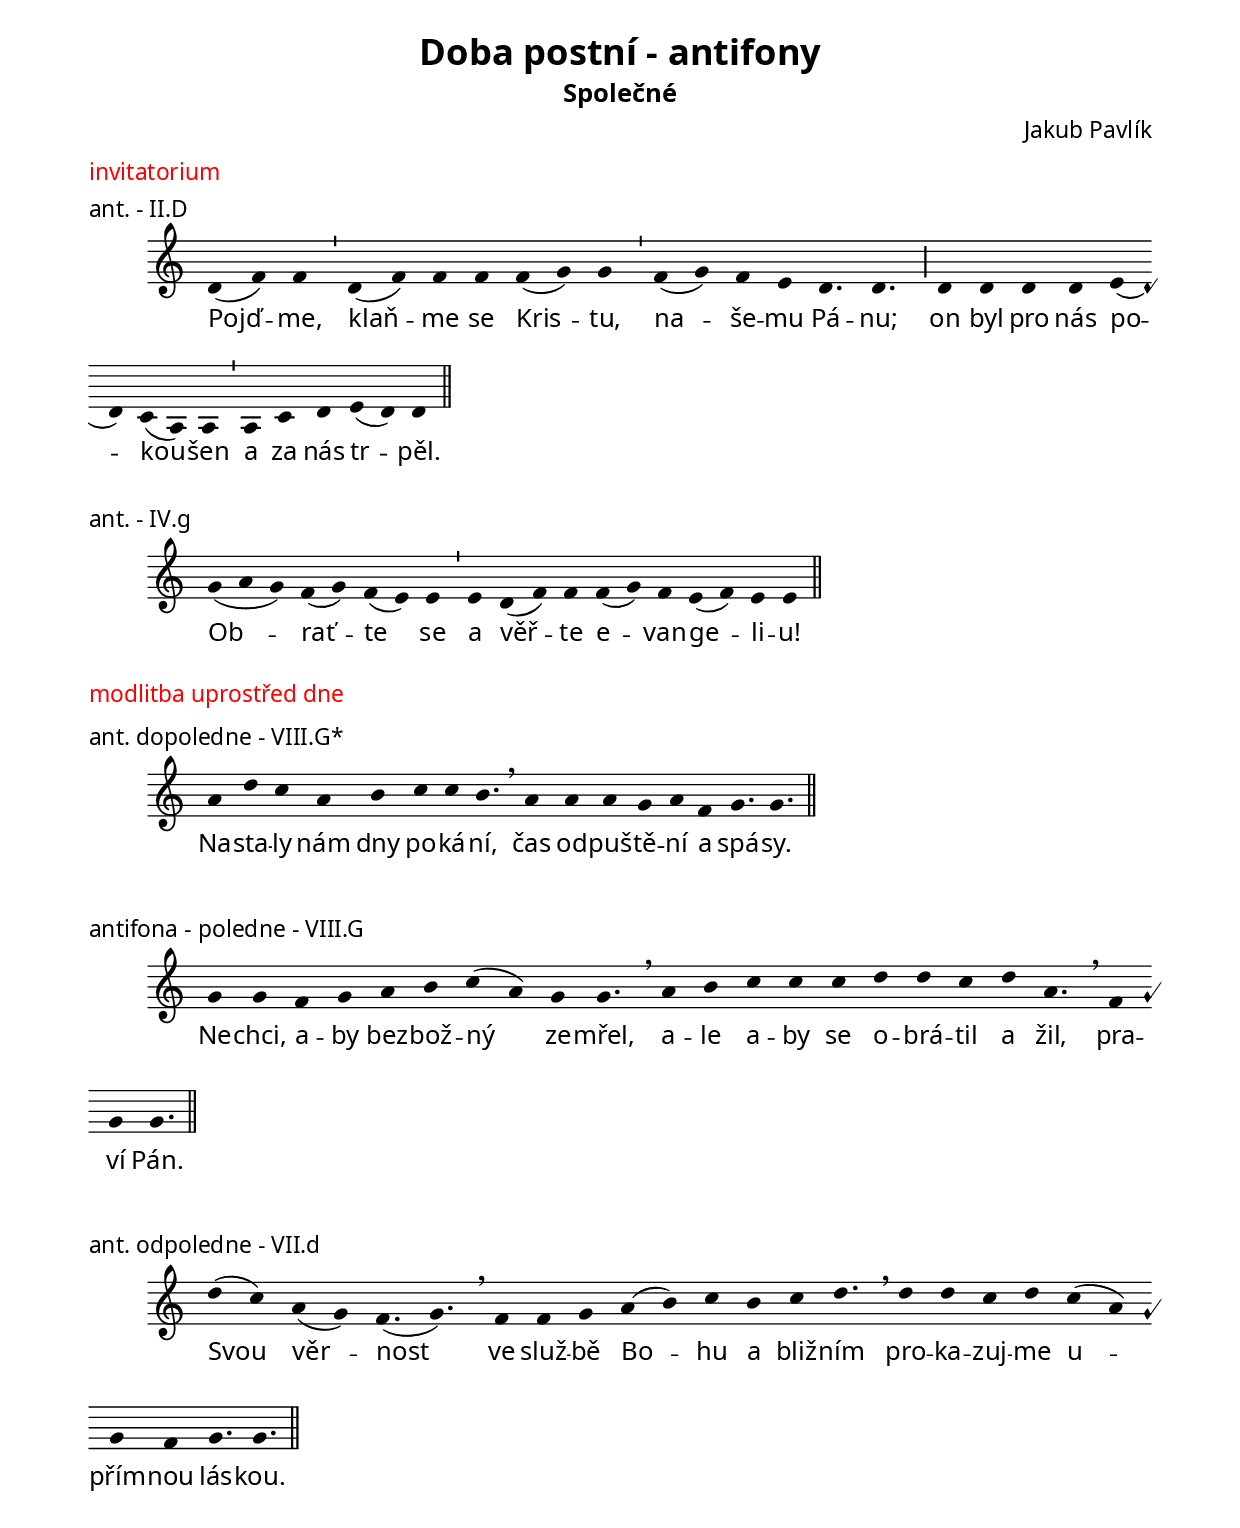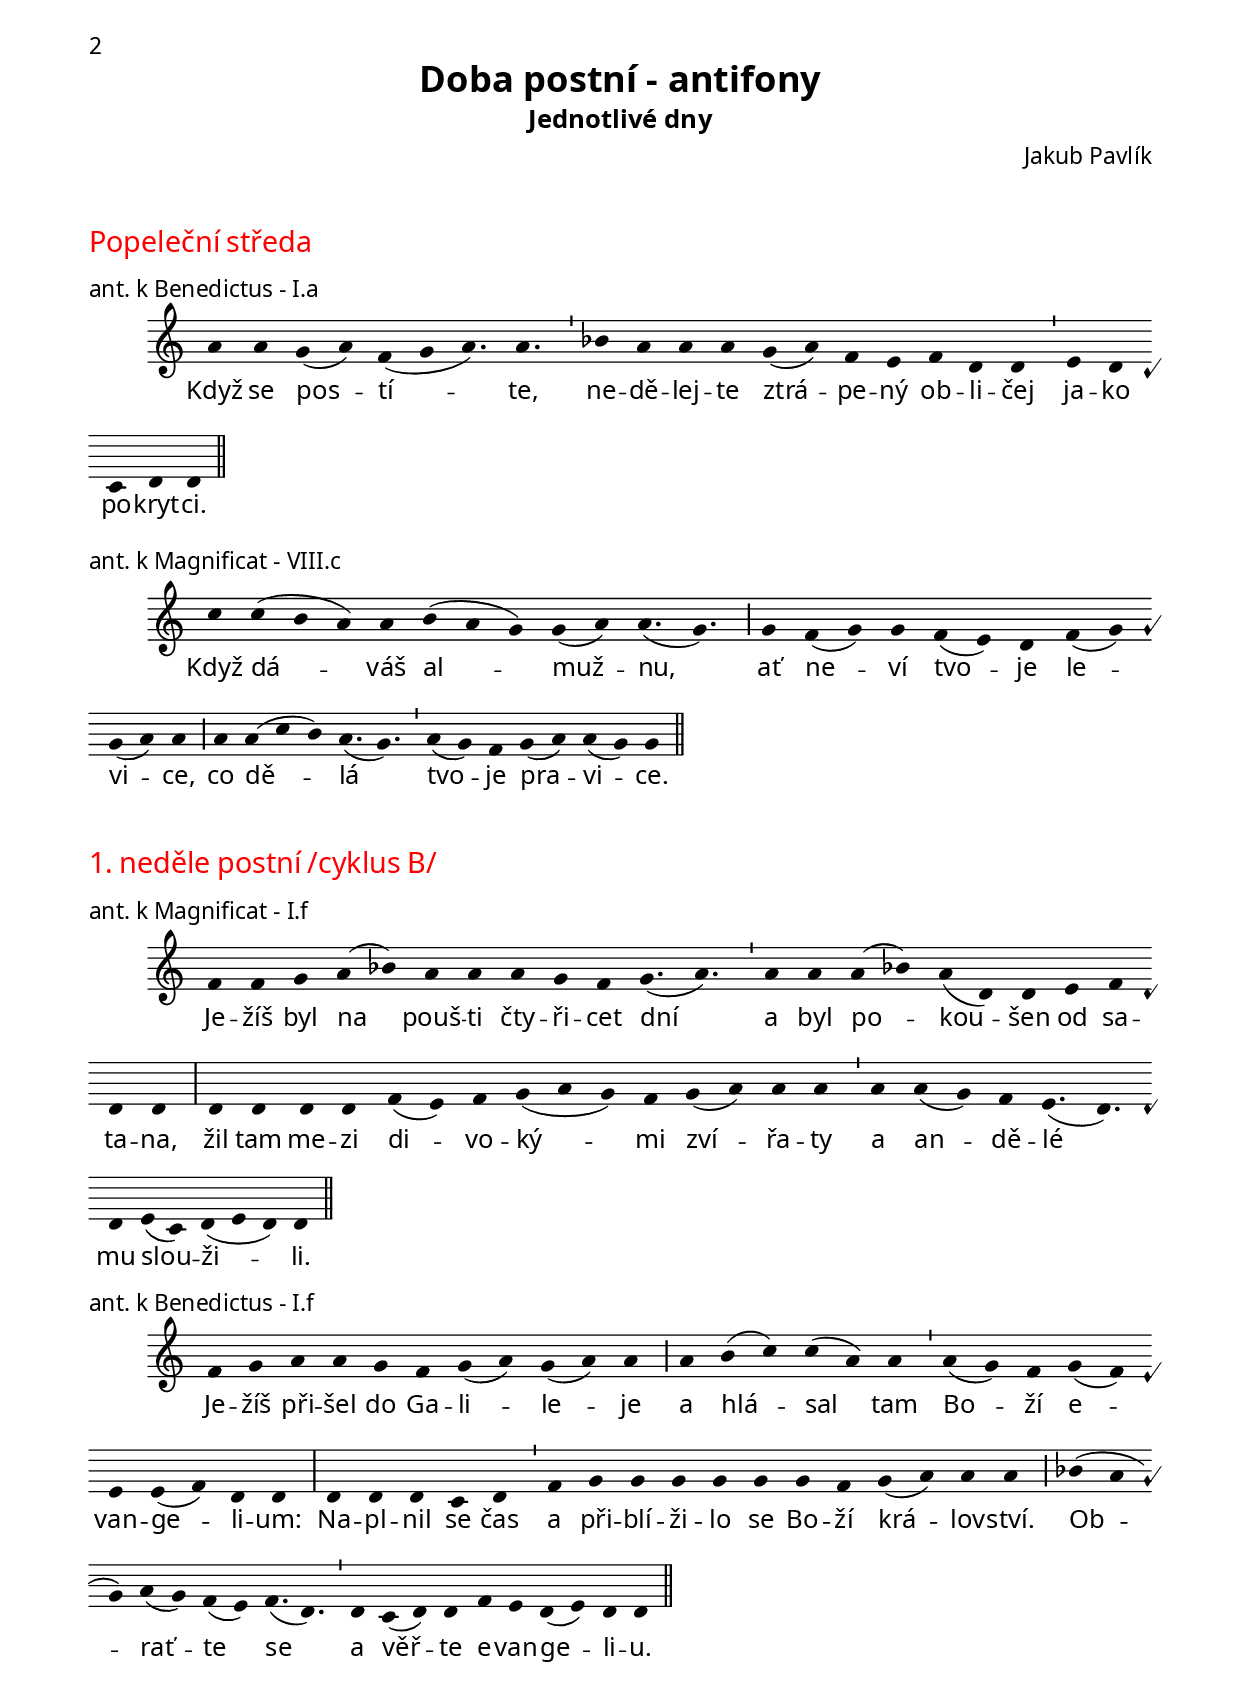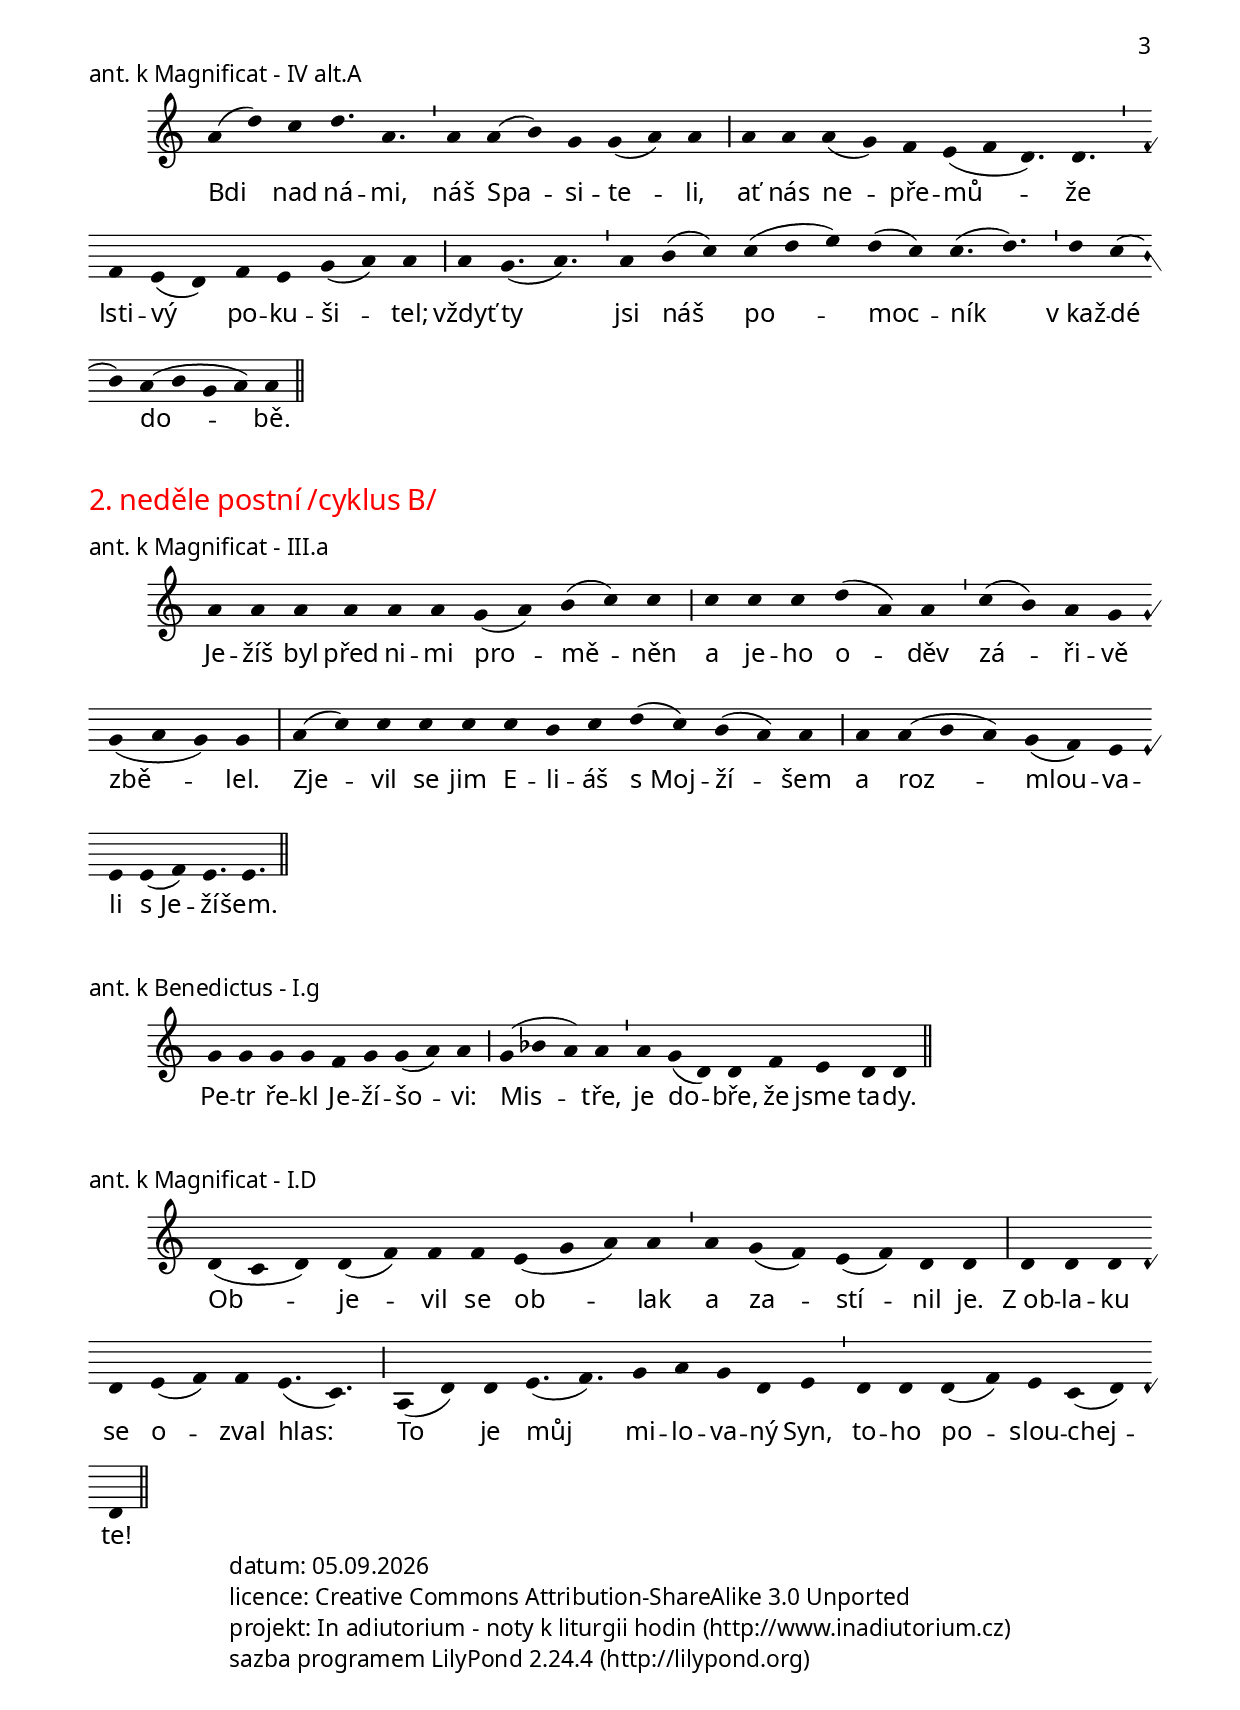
\version "2.14.2"

\header {
  title = "Doba postní - antifony"
  composer = "Jakub Pavlík"
}

\include "spolecne.ly"

\bookpart {
  \header {
    subtitle = "Společné"
  }
  
  \markup {\nadpisHodinka {"invitatorium"}}
  
  \score {
    \relative c' {
      \choralniRezim
      d4( f) f \barMin
      d( f) f f f( g) g \barMin f( g) f e d4. d \barMaior
      d4 d d d e( d) c( a) a \barMin a c d e( d) d \barFinalis
    }
    \addlyrics {
      Pojď -- me,
      klaň -- me se Kris -- tu, na -- še -- mu Pá -- nu;
      on byl pro nás po -- kou -- šen a za nás tr -- pěl.
    }
    \header {
      quid = "ant."
      modus = "II"
      differentia = "D" 
      psalmus = ""
      id = ""
      fons = "Z antifon pro Svatý týden."
      piece = \markup {\sestavTitulekBezZalmu}
    }
  }
  
  \score {
    \relative c'' {
      \choralniRezim
      g( a g) f( g) f( e) e \barMin
      e d( f) f f( g) f e( f) e e \barFinalis
    }
    \addlyrics {
      Ob -- rať -- te se 
      a věř -- te e -- van -- ge -- li -- u!
    }
    \header {
      quid = "ant."
      modus = "IV"
      differentia = "g" 
      psalmus = ""
      id = ""
      piece = \markup {\sestavTitulekBezZalmu}
    }
  }
  
  \markup {\nadpisHodinka {"modlitba uprostřed dne"}}
  
  \score {
    \relative c'' {
      \choralniRezim
      
      a4 d c a b c c b4. \breathe a4 a a g a f g4. g \bar "||"
    }
    \addlyrics {
      Na -- sta -- ly nám dny po -- ká -- ní, čas od -- puš -- tě -- ní a spá -- sy.
    }
    \header {
      quid = "ant. dopoledne"
      modus = "VIII"
      differentia = "G*" 
      psalmus = ""
      id = ""
      piece = \markup {\sestavTitulekBezZalmu}
    }
  }
  
  \score {
    \relative c'' {
      \choralniRezim
      
      g4 g f g a b c( a) g g4. \breathe a4 b c c c d d c d a4. \breathe f4 g g4. \bar "||"
    }
    \addlyrics {
      Ne -- chci, a -- by bez -- bož -- ný ze -- mřel, a -- le a -- by se o -- brá -- til a žil, pra -- ví Pán. 
    }
    \header {
      quid = "ant. v poledne"
      modus = "VIII"
      differentia = "G" 
      psalmus = ""
      id = ""
      piece = \markup {\sestavTitulekBezZalmu}
      piece = "antifona - poledne - VIII.G"
    }
  }
  
  \score {
    \relative c'' {
      \choralniRezim
      
      d4( c) a( g) f4.( g) \breathe f4 f g a( b) c b c d4. \breathe d4 d c d c( a) g f g4. g \bar "||"
    }
    \addlyrics {
      Svou věr -- nost ve služ -- bě Bo -- hu a bliž -- ním pro -- ka -- zuj -- me u -- přím -- nou lás -- kou.
    }
    \header {
      quid = "ant. odpoledne"
      modus = "VII"
      differentia = "d" 
      psalmus = ""
      id = ""
      piece = \markup {\sestavTitulekBezZalmu}
    }
  }
} % bookpart

\bookpart {
  \header {
    subtitle = "Jednotlivé dny"
  }
  
  \markup\nadpisDen{Popeleční středa}
  
  \score {
    \relative c'' {
      \choralniRezim
      a4 a g( a) f( g a4.) a \barMin
      bes4 a a a g( a) f e f d d \barMin e d c d d \barFinalis
    }
    \addlyrics {
      Když se pos -- tí -- te,
      ne -- dě -- lej -- te ztrá -- pe -- ný ob -- li -- čej
      ja -- ko po -- kryt -- ci.
    }
    \header {
      quid = "ant. k Benedictus"
      modus = "I"
      differentia = "a" 
      psalmus = ""
      id = ""
      piece = \markup {\sestavTitulekBezZalmu}
    }
  }
  
  \score {
    \relative c'' {
      \choralniRezim
      c4 c( b a) a b( a g) g( a) a4.( g) \barMaior
      g4 f( g) g f( e) d f( g) g( a) a \barMaior
      a a( c b) a4.( g) \barMin a4( g) f g( a) a( g) g \barFinalis
    }
    \addlyrics {
      Když dá -- váš al -- muž -- nu,
      ať ne -- ví tvo -- je le -- vi -- ce,
      co dě -- lá tvo -- je pra -- vi -- ce.
    }
    \header {
      quid = "ant. k Magnificat"
      modus = "VIII"
      differentia = "c" 
      psalmus = ""
      id = ""
      piece = \markup {\sestavTitulekBezZalmu}
    }
  }
  
  \markup\nadpisDen{1. neděle postní /cyklus B/}
  
  \score {
    \relative c' {
      \choralniRezim
      f4 f g a( bes) a a a g f g4.( a) \barMin
      a4 a a( bes) a( d,) d e f d d \barMax
      d d d d f( e) f g( a g) f g( a) a a \barMin
      a a( g) f e4.( d) d4 e( c) d( e d) d \barFinalis      
    }
    \addlyrics {
      Je -- žíš byl na pouš -- ti čty -- ři -- cet dní
      a byl po -- kou -- šen od sa -- ta -- na,
      žil tam me -- zi di -- vo -- ký -- mi zví -- řa -- ty
      a an -- dě -- lé mu slou -- ži -- li.
    }
    \header {
      quid = "ant. k Magnificat"
      modus = "I"
      differentia = "f" 
      psalmus = ""
      id = ""
      piece = \markup {\sestavTitulekBezZalmu}
    }
  }
  
  \score {
    \relative c' {
      \choralniRezim
      f4 g a a g f g( a) g( a) a \barMaior
      a b( c) c( a) a \barMin 
      a( g) f g( f) e e( f) d d \barMax
      
      d d d c d \barMin
      f g g g g g g f g( a) a a \barMaior
      bes( a g) a( g) f( e) f4.( d) \barMin
      d4 c( d) d f e d( e) d d \barFinalis
    }
    \addlyrics {
      Je -- žíš při -- šel do Ga -- li -- le -- je
      a hlá -- sal tam 
      Bo -- ží e -- van -- ge -- li -- um:
      
      Na -- pl -- nil se čas
      a při -- blí -- ži -- lo se Bo -- ží krá -- lov -- ství.
      Ob -- rať -- te se
      a věř -- te e -- van -- ge -- li -- u.
    }
    \header {
      quid = "ant. k Benedictus"
      modus = "I"
      differentia = "f"
      psalmus = ""
      id = ""
      fons = "3. neděle v mezidobí, cyklus B, 1. nešpory, k Magnificat"
      piece = \markup {\sestavTitulekBezZalmu}
    }
  }
  
  \score {
    \relative c'' {
      \choralniRezim
      a( d) c d4. a \barMin a4 a( b) g g( a) a \barMaior
      a a a( g) f e( f d4.) d \barMin f4 e( d) f e g( a) a \barMaior
      a g4.( a) \barMin a4 b( c) c( d e) d( c) c4.( d) \barMin d4 c( b) a( b g a) a \barFinalis
    }
    \addlyrics {
      Bdi nad ná -- mi, náš Spa -- si -- te -- li,
      ať nás ne -- pře -- mů -- že lsti -- vý po -- ku -- ši -- tel;
      vždyť ty jsi náš po -- moc -- ník v_kaž -- dé do -- bě.
    }
    \header {
      quid = "ant. k Magnificat"
      modus = "IV alt"
      differentia = "A" 
      psalmus = ""
      id = ""
      piece = \markup {\sestavTitulekBezZalmu}
    }
  }
  
  \markup\nadpisDen{2. neděle postní /cyklus B/}
  
  \score {
    \relative c'' {
      \choralniRezim
      a4 a a a a a g( a) b( c) c \barMaior
      c c c d( a) a \barMin c( b) a g g( a g) g \barMax
      a( c) c c c c b c d( c) b( a) a \barMaior
      a a( b a) g( f) e e e( f) e4. e \barFinalis
    }
    \addlyrics {
      Je -- žíš byl před ni -- mi pro -- mě -- něn
      a je -- ho o -- děv zá -- ři -- vě zbě -- lel.
      Zje -- vil se jim E -- li -- áš s_Moj -- ží -- šem
      a roz -- mlou -- va -- li s_Je -- ží -- šem.
    }
    \header {
      quid = "ant. k Magnificat"
      modus = "III"
      differentia = "a" 
      psalmus = ""
      id = ""
      piece = \markup {\sestavTitulekBezZalmu}
    }
  }
  
  \score {
    \relative c'' {
      \choralniRezim
      g4 g g g f g g( a) a \barMaior
      g4( bes a) a \barMin a g( d) d f e d d \barFinalis
    }
    \addlyrics {
      Pe -- tr ře -- kl Je -- ží -- šo -- vi:
      Mis -- tře, je do -- bře, že jsme ta -- dy.
    }
    \header {
      quid = "ant. k Benedictus"
      modus = "I"
      differentia = "g" 
      psalmus = ""
      id = ""
      piece = \markup {\sestavTitulekBezZalmu}
    }
  }
  
  \score {
    \relative c' {
      \choralniRezim
      d4( c d) d( f) f f e( g a) a \barMin a g( f) e( f) d d \barMax
      d4 d d d e( f) f e4.( c) \barMaior
      % a je mimo bezny rozsah modu I - ale budiz mi odpusteno.
      a4( d) d e4.( f) g4 a g d e \barMin
      d d d( f) e c( d) d \barFinalis
    }
    \addlyrics {
      Ob -- je -- vil se ob -- lak a za -- stí -- nil je.
      Z_ob -- la -- ku se o -- zval hlas:
      To je můj mi -- lo -- va -- ný Syn,
      to -- ho po -- slou -- chej -- te!
    }
    \header {
      quid = "ant. k Magnificat"
      modus = "I"
      differentia = "D" 
      psalmus = ""
      id = ""
      piece = \markup {\sestavTitulekBezZalmu}
    }
  }
  
  %{
    
  \markup\nadpisDen{3. neděle postní /cyklus B/}
  
  \score {
    \relative c' {
      \choralniRezim
      
    }
    \addlyrics {
      Je -- žíš ře -- kl:
      Ne -- dě -- lej -- te z_do -- mu mé -- ho Ot -- ce trž -- ni -- ci.
    }
    \header {
      quid = "ant. k Magnificat"
      modus = ""
      differentia = "" 
      psalmus = ""
      id = ""
      piece = \markup {\sestavTitulekBezZalmu}
    }
  }
  
  \score {
    \relative c' {
      \choralniRezim
      
    }
    \addlyrics {
      Zboř -- te ten -- to chrám, pra -- ví Pán,
      a ve třech dnech jej za -- se po -- sta -- vím.
      Ře -- kl to o chrá -- mu své -- ho tě -- la.
    }
    \header {
      quid = "ant. k Benedictus"
      modus = ""
      differentia = "" 
      psalmus = ""
      id = ""
      piece = \markup {\sestavTitulekBezZalmu}
    }
  }
  
  \score {
    \relative c' {
      \choralniRezim
      
    }
    \addlyrics {
      Mno -- ho jich u -- vě -- ři -- lo v_Je -- ží -- šo -- vo jmé -- no,
      když vi -- dě -- li zna -- me -- ní, kte -- rá ko -- nal.
    }
    \header {
      quid = "ant. k Magnificat"
      modus = ""
      differentia = "" 
      psalmus = ""
      id = ""
      piece = \markup {\sestavTitulekBezZalmu}
    }
  }
  
  \markup\nadpisDen{4. neděle postní /cyklus B/}
  
  \score {
    \relative c' {
      \choralniRezim
      
    }
    \addlyrics {
      Ja -- ko Moj -- žíš vy -- vý -- šil na pouš -- ti ha -- da,
      tak mu -- sí být vy -- vý -- šen Syn člo -- vě -- ka,
      a -- by kaž -- dý, kdo v_ně -- ho vě -- ří,
      měl skr -- ze ně -- ho ži -- vot věč -- ný.
    }
    \header {
      quid = "ant. k Magnificat"
      modus = ""
      differentia = "" 
      psalmus = ""
      id = ""
      piece = \markup {\sestavTitulekBezZalmu}
    }
  }
  
  \score {
    \relative c' {
      \choralniRezim
      
    }
    \addlyrics {
      Tak Bůh mi -- lo -- val svět,
      že dal své -- ho jed -- no -- ro -- ze -- né -- ho Sy -- na,
      a -- by žád -- ný, kdo v_ně -- ho vě -- ří,
      ne -- za -- hy -- nul, a -- le měl ži -- vot věč -- ný.
    }
    \header {
      quid = "ant. k Benedictus"
      modus = ""
      differentia = "" 
      psalmus = ""
      id = ""
      piece = \markup {\sestavTitulekBezZalmu}
    }
  }
  
  \score {
    \relative c' {
      \choralniRezim
      
    }
    \addlyrics {
      Kdo jed -- ná po -- dle prav -- dy, 
      jde ke svět -- lu,
      a -- by se u -- ká -- za -- lo,
      že je -- ho skut -- ky jsou vy -- ko -- ná -- ny v_Bo -- hu.
    }
    \header {
      quid = "ant. k Magnificat"
      modus = ""
      differentia = "" 
      psalmus = ""
      id = ""
      piece = \markup {\sestavTitulekBezZalmu}
    }
  }
  
  \markup\nadpisDen{5. neděle postní /cyklus B/}
  
  \score {
    \relative c' {
      \choralniRezim
      
    }
    \addlyrics {
      Jest -- li -- že pše -- nič -- né zr -- no
      ne -- pad -- ne do ze -- mě a ne -- o -- du -- mře,
      zů -- sta -- ne sa -- mo;
      o -- du -- mře -- -li však,
      při -- ne -- se hoj -- ný u -- ži -- tek.
    }
    \header {
      quid = "ant. k Magnificat"
      modus = ""
      differentia = "" 
      psalmus = ""
      id = ""
      piece = \markup {\sestavTitulekBezZalmu}
    }
  }
  
  \score {
    \relative c' {
      \choralniRezim
      
    }
    \addlyrics {
      Jest -- li -- že mi kdo chce slou -- žit,
      ať mě ná -- sle -- du -- je;
      a kde jsem já,
      tam bu -- de i můj slu -- žeb -- ník.
    }
    \header {
      quid = "ant. k Benedictus"
      modus = ""
      differentia = "" 
      psalmus = ""
      id = ""
      piece = \markup {\sestavTitulekBezZalmu}
    }
  }
  
  \score {
    \relative c' {
      \choralniRezim
      
    }
    \addlyrics {
      Až bu -- du ze ze -- mě vy -- vý -- šen,
      po -- táh -- nu všech -- ny li -- di k_so -- bě.
    }
    \header {
      quid = "ant. k Magnificat"
      modus = ""
      differentia = "" 
      psalmus = ""
      id = ""
      piece = \markup {\sestavTitulekBezZalmu}
    }
  }
  
  %}
}